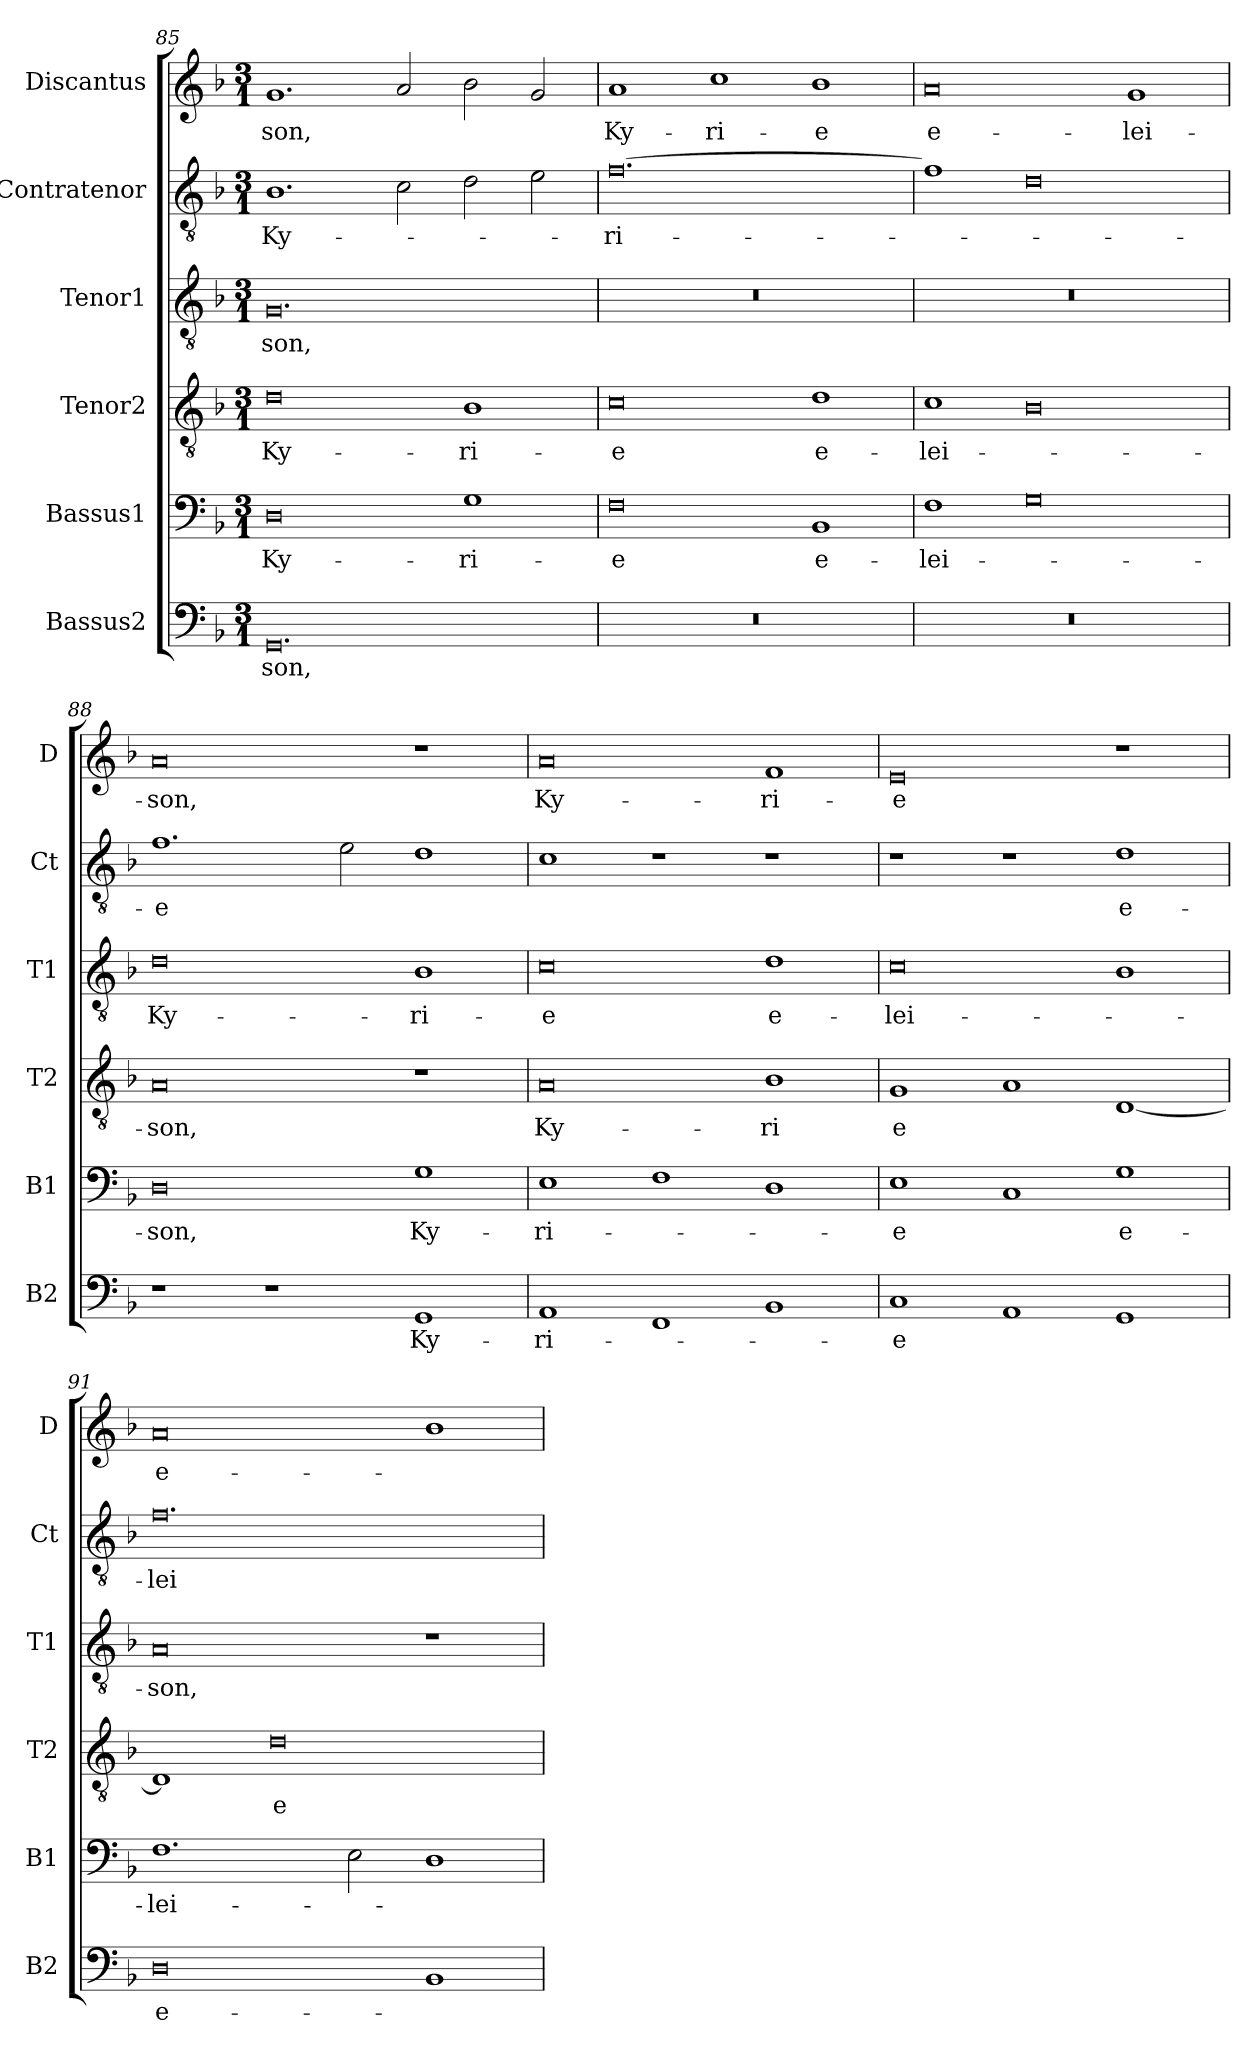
**kern	**text	**kern	**text	**kern	**text	**kern	**text	**kern	**text	**kern	**text
*part6	*part6	*part5	*part5	*part4	*part4	*part3	*part3	*part2	*part2	*part1	*part1
*staff6	*staff6	*staff5	*staff5	*staff4	*staff4	*staff3	*staff3	*staff2	*staff2	*staff1	*staff1
*I"Bassus2	*	*I"Bassus1	*	*I"Tenor2	*	*I"Tenor1	*	*I"Contratenor	*	*I"Discantus	*
*I'B2	*	*I'B1	*	*I'T2	*	*I'T1	*	*I'Ct	*	*I'D	*
*clefF4	*	*clefF4	*	*clefGv2	*	*clefGv2	*	*clefGv2	*	*clefG2	*
*k[b-]	*	*k[b-]	*	*k[b-]	*	*k[b-]	*	*k[b-]	*	*k[b-]	*
*M3/1	*	*M3/1	*	*M3/1	*	*M3/1	*	*M3/1	*	*M3/1	*
=85	=85	=85	=85	=85	=85	=85	=85	=85	=85	=85	=85
0.GG	-son,	0D	Ky-	0d	Ky-	0.G	-son,	1.B-	Ky-	1.g	-son,
.	.	.	.	.	.	.	.	2c\	.	2a/	.
.	.	1G	-ri-	1B-	-ri-	.	.	2d\	.	2b-\	.
.	.	.	.	.	.	.	.	2e\	.	2g/	.
=86	=86	=86	=86	=86	=86	=86	=86	=86	=86	=86	=86
0.r	.	0F	-e	0c	-e	0.r	.	[0.f	-ri-	1a	Ky-
.	.	.	.	.	.	.	.	.	.	1cc	-ri-
.	.	1BB-	e-	1d	e-	.	.	.	.	1b-	-e
=87	=87	=87	=87	=87	=87	=87	=87	=87	=87	=87	=87
0.r	.	1F	-lei-	1c	-lei-	0.r	.	1f]	.	0a	e-
.	.	0G	.	0B-	.	.	.	0d	.	.	.
.	.	.	.	.	.	.	.	.	.	1g	-lei-
=88	=88	=88	=88	=88	=88	=88	=88	=88	=88	=88	=88
1r	.	0D	-son,	0A	-son,	0d	Ky-	1.f	-e	0a	-son,
1r	.	.	.	.	.	.	.	.	.	.	.
.	.	.	.	.	.	.	.	2e\	.	.	.
1GG	Ky-	1G	Ky-	1r	.	1B-	-ri-	1d	.	1r	.
=89	=89	=89	=89	=89	=89	=89	=89	=89	=89	=89	=89
1AA	-ri-	1E	-ri-	0A	Ky-	0c	-e	1c	.	0a	Ky-
1FF	.	1F	.	.	.	.	.	1r	.	.	.
1BB-	.	1D	.	1B-	-ri	1d	e-	1r	.	1f	-ri-
=90	=90	=90	=90	=90	=90	=90	=90	=90	=90	=90	=90
1C	-e	1E	-e	1G	e	0c	-lei-	1r	.	0e	-e
1AA	.	1C	.	1A	.	.	.	1r	.	.	.
1GG	.	1G	e-	[1D	.	1B-	.	1d	e-	1r	.
=91	=91	=91	=91	=91	=91	=91	=91	=91	=91	=91	=91
0D	e-	1.F	-lei-	1D]	.	0A	-son,	0.f	-lei-	0a	e-
.	.	.	.	0d	e-	.	.	.	.	.	.
.	.	2E\	.	.	.	.	.	.	.	.	.
1BB-	.	1D	.	.	.	1r	.	.	.	1b-	.
=	=	=	=	=	=	=	=	=	=	=	=
*-	*-	*-	*-	*-	*-	*-	*-	*-	*-	*-	*-
